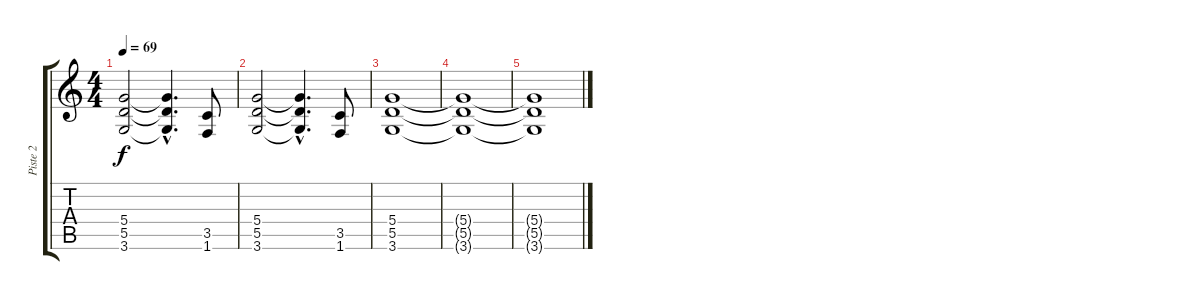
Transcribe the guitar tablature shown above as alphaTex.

\track ("Piste 2" "Piste 2") {instrument distortionguitar}
\staff {score tabs}
\tuning (E4 B3 G3 D3 A2 E2) {hide}
\ts (4 4)
\tempo 69
\clef g2
\ks c
(5.4 5.5 3.6).2{dy f} (5.4{hac t} 5.5{hac t} 3.6{hac t}).4{d} (3.5 1.6).8 |
(5.4 5.5 3.6).2 (5.4{hac t} 5.5{hac t} 3.6{hac t}).4{d} (3.5 1.6).8 |
(5.4 5.5 3.6).1 |
(5.4{t} 5.5{t} 3.6{t}).1 |
(5.4{t} 5.5{t} 3.6{t}).1
